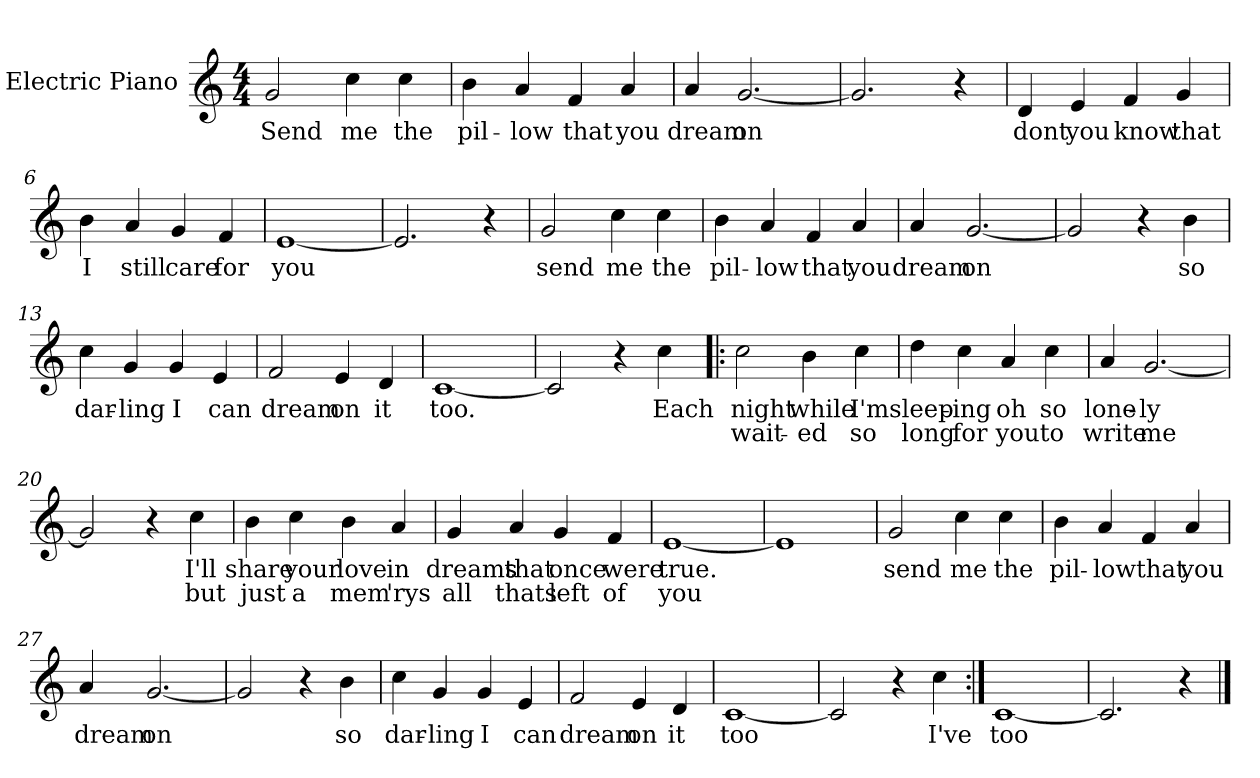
**kern	**text	**text
*part1	*part1	*part1
*staff1	*staff1	*staff1
*I"Electric Piano	*	*
*I'E.Pno	*	*
*clefG2	*	*
*k[]	*	*
*C:	*	*
*M4/4	*	*
=1	=1	=1
2g/	Send	.
4cc\	me	.
4cc\	the	.
=2	=2	=2
4b\	pil-	.
4a/	-low	.
4f/	that	.
4a/	you	.
=3	=3	=3
4a/	dream	.
[2.g/	on	.
=4	=4	=4
2.g/]	.	.
4r	.	.
=5	=5	=5
4d/	dont	.
4e/	you	.
4f/	know	.
4g/	that	.
!!LO:LB:g=z
=6	=6	=6
4b\	I	.
4a/	still	.
4g/	care	.
4f/	for	.
=7	=7	=7
[1e	you	.
=8	=8	=8
2.e/]	.	.
4r	.	.
=9	=9	=9
2g/	send	.
4cc\	me	.
4cc\	the	.
=10	=10	=10
4b\	pil-	.
4a/	low	.
4f/	that	.
4a/	you	.
=11	=11	=11
4a/	dream	.
[2.g/	on	.
=12	=12	=12
2g/]	.	.
4r	.	.
4b\	so	.
!!LO:LB:g=z
=13	=13	=13
4cc\	dar-	.
4g/	-ling	.
4g/	I	.
4e/	can	.
=14	=14	=14
2f/	dream	.
4e/	on	.
4d/	it	.
=15	=15	=15
[1c	too.	.
=16	=16	=16
2c/]	.	.
4r	.	.
4cc\	Each	.
=17!|:	=17!|:	=17!|:
2cc\	night	wait-
4b\	while	-ed
4cc\	I'm	so
!!LO:LB:g=z
=18	=18	=18
4dd\	sleep-	long
4cc\	-ing	for
4a/	oh	you
4cc\	so	to
=19	=19	=19
4a/	lone-	write
[2.g/	-ly	me
=20	=20	=20
2g/]	.	.
4r	.	.
4cc\	I'll	but
=21	=21	=21
4b\	share	just
4cc\	your	a
4b\	love	mem
4a/	in	'rys
!!LO:LB:g=z
=22	=22	=22
4g/	dreams	all
4a/	that	thats
4g/	once	left
4f/	were	of
=23	=23	=23
[1e	true.	you
=24	=24	=24
1e]	.	.
=25	=25	=25
2g/	send	.
4cc\	me	.
4cc\	the	.
=26	=26	=26
4b\	pil-	.
4a/	-low	.
4f/	that	.
4a/	you	.
=27	=27	=27
4a/	dream	.
[2.g/	on	.
!!LO:LB:g=z
=28	=28	=28
2g/]	.	.
4r	.	.
4b\	so	.
=29	=29	=29
4cc\	dar-	.
4g/	ling	.
4g/	I	.
4e/	can	.
=30	=30	=30
2f/	dream	.
4e/	on	.
4d/	it	.
=31	=31	=31
[1c	too	.
=32	=32	=32
2c/]	.	.
4r	.	.
4cc\	I've	.
=33:|!	=33:|!	=33:|!
[1c	too	.
=34	=34	=34
2.c/]	.	.
4r	.	.
==	==	==
*-	*-	*-
